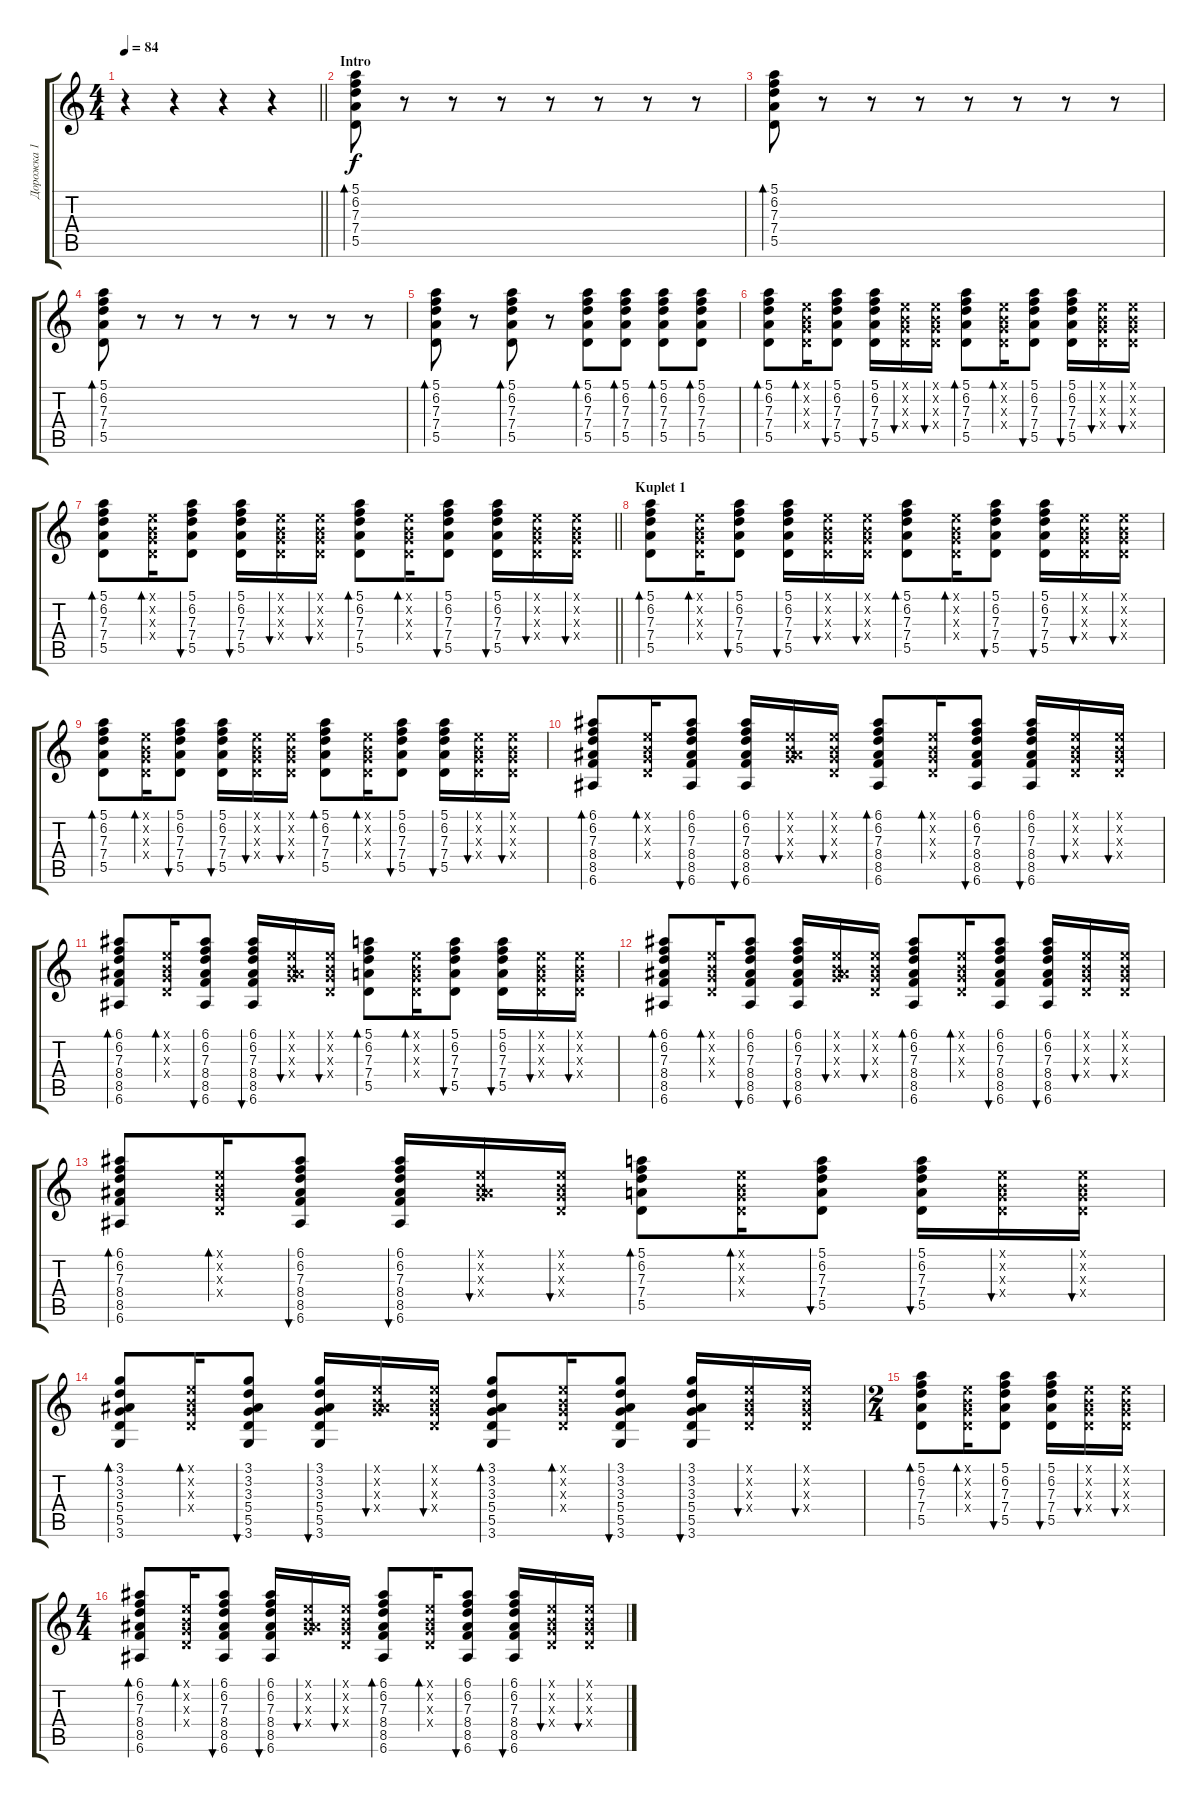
\track ("Дорожка 1" "Дорожка 1") {instrument acousticguitarsteel}
\staff {score tabs}
\tuning (E4 B3 G3 D3 A2 E2) {hide}
\ts (4 4)
\tempo 84
\clef g2
\barLineRight lightlight
\ks c
r.4{dy f instrument acousticguitarsteel} r.4 r.4 r.4 |
\section ("" "Intro")
(5.1 6.2 7.3 7.4 5.5).8{bd 60} r.8 r.8 r.8 r.8 r.8 r.8 r.8 |
(5.1 6.2 7.3 7.4 5.5).8{bd 60} r.8 r.8 r.8 r.8 r.8 r.8 r.8 |
(5.1 6.2 7.3 7.4 5.5).8{bd 60} r.8 r.8 r.8 r.8 r.8 r.8 r.8 |
(5.1 6.2 7.3 7.4 5.5).8{bd 60} r.8 (5.1 6.2 7.3 7.4 5.5).8{bd 60} r.8 (5.1 6.2 7.3 7.4 5.5).8{bd 60} (5.1 6.2 7.3 7.4 5.5).8{bd 60} (5.1 6.2 7.3 7.4 5.5).8{bd 60} (5.1 6.2 7.3 7.4 5.5).8{bd 60} |
(5.1 6.2 7.3 7.4 5.5).8{bd 60} (0.1{x} 0.2{x} 0.3{x} 0.4{x}).16{bd 60} (5.1 6.2 7.3 7.4 5.5).8{bu 60} (5.1 6.2 7.3 7.4 5.5).16{bu 60} (0.1{x} 0.2{x} 0.3{x} 0.4{x}).16{bu 60} (0.1{x} 0.2{x} 0.3{x} 0.4{x}).16{bu 60} (5.1 6.2 7.3 7.4 5.5).8{bd 60} (0.1{x} 0.2{x} 0.3{x} 0.4{x}).16{bd 60} (5.1 6.2 7.3 7.4 5.5).8{bu 60} (5.1 6.2 7.3 7.4 5.5).16{bu 60} (0.1{x} 0.2{x} 0.3{x} 0.4{x}).16{bu 60} (0.1{x} 0.2{x} 0.3{x} 0.4{x}).16{bu 60} |
\barLineRight lightlight
(5.1 6.2 7.3 7.4 5.5).8{bd 60} (0.1{x} 0.2{x} 0.3{x} 0.4{x}).16{bd 60} (5.1 6.2 7.3 7.4 5.5).8{bu 60} (5.1 6.2 7.3 7.4 5.5).16{bu 60} (0.1{x} 0.2{x} 0.3{x} 0.4{x}).16{bu 60} (0.1{x} 0.2{x} 0.3{x} 0.4{x}).16{bu 60} (5.1 6.2 7.3 7.4 5.5).8{bd 60} (0.1{x} 0.2{x} 0.3{x} 0.4{x}).16{bd 60} (5.1 6.2 7.3 7.4 5.5).8{bu 60} (5.1 6.2 7.3 7.4 5.5).16{bu 60} (0.1{x} 0.2{x} 0.3{x} 0.4{x}).16{bu 60} (0.1{x} 0.2{x} 0.3{x} 0.4{x}).16{bu 60} |
\section ("" "Kuplet 1")
(5.1 6.2 7.3 7.4 5.5).8{bd 60} (0.1{x} 0.2{x} 0.3{x} 0.4{x}).16{bd 60} (5.1 6.2 7.3 7.4 5.5).8{bu 60} (5.1 6.2 7.3 7.4 5.5).16{bu 60} (0.1{x} 0.2{x} 0.3{x} 0.4{x}).16{bu 60} (0.1{x} 0.2{x} 0.3{x} 0.4{x}).16{bu 60} (5.1 6.2 7.3 7.4 5.5).8{bd 60} (0.1{x} 0.2{x} 0.3{x} 0.4{x}).16{bd 60} (5.1 6.2 7.3 7.4 5.5).8{bu 60} (5.1 6.2 7.3 7.4 5.5).16{bu 60} (0.1{x} 0.2{x} 0.3{x} 0.4{x}).16{bu 60} (0.1{x} 0.2{x} 0.3{x} 0.4{x}).16{bu 60} |
(5.1 6.2 7.3 7.4 5.5).8{bd 60} (0.1{x} 0.2{x} 0.3{x} 0.4{x}).16{bd 60} (5.1 6.2 7.3 7.4 5.5).8{bu 60} (5.1 6.2 7.3 7.4 5.5).16{bu 60} (0.1{x} 0.2{x} 0.3{x} 0.4{x}).16{bu 60} (0.1{x} 0.2{x} 0.3{x} 0.4{x}).16{bu 60} (5.1 6.2 7.3 7.4 5.5).8{bd 60} (0.1{x} 0.2{x} 0.3{x} 0.4{x}).16{bd 60} (5.1 6.2 7.3 7.4 5.5).8{bu 60} (5.1 6.2 7.3 7.4 5.5).16{bu 60} (0.1{x} 0.2{x} 0.3{x} 0.4{x}).16{bu 60} (0.1{x} 0.2{x} 0.3{x} 0.4{x}).16{bu 60} |
(6.1 6.2 7.3 8.4 8.5 6.6).8{bd 60} (0.1{x} 0.2{x} 0.3{x} 0.4{x}).16{bd 60} (6.1 6.2 7.3 8.4 8.5 6.6).8{bu 60} (6.1 6.2 7.3 8.4 8.5 6.6).16{bu 60} (0.1{x} 0.2{x} 0.3{x} 8.4{x}).16{bu 60} (0.1{x} 0.2{x} 0.3{x} 0.4{x}).16{bu 60} (6.1 6.2 7.3 8.4 8.5 6.6).8{bd 60} (0.1{x} 0.2{x} 0.3{x} 0.4{x}).16{bd 60} (6.1 6.2 7.3 8.4 8.5 6.6).8{bu 60} (6.1 6.2 7.3 8.4 8.5 6.6).16{bu 60} (0.1{x} 0.2{x} 0.3{x} 0.4{x}).16{bu 60} (0.1{x} 0.2{x} 0.3{x} 0.4{x}).16{bu 60} |
(6.1 6.2 7.3 8.4 8.5 6.6).8{bd 60} (0.1{x} 0.2{x} 0.3{x} 0.4{x}).16{bd 60} (6.1 6.2 7.3 8.4 8.5 6.6).8{bu 60} (6.1 6.2 7.3 8.4 8.5 6.6).16{bu 60} (0.1{x} 0.2{x} 0.3{x} 8.4{x}).16{bu 60} (0.1{x} 0.2{x} 0.3{x} 0.4{x}).16{bu 60} (5.1 6.2 7.3 7.4 5.5).8{bd 60} (0.1{x} 0.2{x} 0.3{x} 0.4{x}).16{bd 60} (5.1 6.2 7.3 7.4 5.5).8{bu 60} (5.1 6.2 7.3 7.4 5.5).16{bu 60} (0.1{x} 0.2{x} 0.3{x} 0.4{x}).16{bu 60} (0.1{x} 0.2{x} 0.3{x} 0.4{x}).16{bu 60} |
(6.1 6.2 7.3 8.4 8.5 6.6).8{bd 60} (0.1{x} 0.2{x} 0.3{x} 0.4{x}).16{bd 60} (6.1 6.2 7.3 8.4 8.5 6.6).8{bu 60} (6.1 6.2 7.3 8.4 8.5 6.6).16{bu 60} (0.1{x} 0.2{x} 0.3{x} 8.4{x}).16{bu 60} (0.1{x} 0.2{x} 0.3{x} 0.4{x}).16{bu 60} (6.1 6.2 7.3 8.4 8.5 6.6).8{bd 60} (0.1{x} 0.2{x} 0.3{x} 0.4{x}).16{bd 60} (6.1 6.2 7.3 8.4 8.5 6.6).8{bu 60} (6.1 6.2 7.3 8.4 8.5 6.6).16{bu 60} (0.1{x} 0.2{x} 0.3{x} 0.4{x}).16{bu 60} (0.1{x} 0.2{x} 0.3{x} 0.4{x}).16{bu 60} |
(6.1 6.2 7.3 8.4 8.5 6.6).8{bd 60} (0.1{x} 0.2{x} 0.3{x} 0.4{x}).16{bd 60} (6.1 6.2 7.3 8.4 8.5 6.6).8{bu 60} (6.1 6.2 7.3 8.4 8.5 6.6).16{bu 60} (0.1{x} 0.2{x} 0.3{x} 8.4{x}).16{bu 60} (0.1{x} 0.2{x} 0.3{x} 0.4{x}).16{bu 60} (5.1 6.2 7.3 7.4 5.5).8{bd 60} (0.1{x} 0.2{x} 0.3{x} 0.4{x}).16{bd 60} (5.1 6.2 7.3 7.4 5.5).8{bu 60} (5.1 6.2 7.3 7.4 5.5).16{bu 60} (0.1{x} 0.2{x} 0.3{x} 0.4{x}).16{bu 60} (0.1{x} 0.2{x} 0.3{x} 0.4{x}).16{bu 60} |
(3.1 3.2 3.3 5.4 5.5 3.6).8{bd 60} (0.1{x} 0.2{x} 0.3{x} 0.4{x}).16{bd 60} (3.1 3.2 3.3 5.4 5.5 3.6).8{bu 60} (3.1 3.2 3.3 5.4 5.5 3.6).16{bu 60} (0.1{x} 0.2{x} 0.3{x} 8.4{x}).16{bu 60} (0.1{x} 0.2{x} 0.3{x} 0.4{x}).16{bu 60} (3.1 3.2 3.3 5.4 5.5 3.6).8{bd 60} (0.1{x} 0.2{x} 0.3{x} 0.4{x}).16{bd 60} (3.1 3.2 3.3 5.4 5.5 3.6).8{bu 60} (3.1 3.2 3.3 5.4 5.5 3.6).16{bu 60} (0.1{x} 0.2{x} 0.3{x} 0.4{x}).16{bu 60} (0.1{x} 0.2{x} 0.3{x} 0.4{x}).16{bu 60} |
\ts (2 4)
(5.1 6.2 7.3 7.4 5.5).8{bd 60} (0.1{x} 0.2{x} 0.3{x} 0.4{x}).16{bd 60} (5.1 6.2 7.3 7.4 5.5).8{bu 60} (5.1 6.2 7.3 7.4 5.5).16{bu 60} (0.1{x} 0.2{x} 0.3{x} 0.4{x}).16{bu 60} (0.1{x} 0.2{x} 0.3{x} 0.4{x}).16{bu 60} |
\ts (4 4)
(6.1 6.2 7.3 8.4 8.5 6.6).8{bd 60} (0.1{x} 0.2{x} 0.3{x} 0.4{x}).16{bd 60} (6.1 6.2 7.3 8.4 8.5 6.6).8{bu 60} (6.1 6.2 7.3 8.4 8.5 6.6).16{bu 60} (0.1{x} 0.2{x} 0.3{x} 8.4{x}).16{bu 60} (0.1{x} 0.2{x} 0.3{x} 0.4{x}).16{bu 60} (6.1 6.2 7.3 8.4 8.5 6.6).8{bd 60} (0.1{x} 0.2{x} 0.3{x} 0.4{x}).16{bd 60} (6.1 6.2 7.3 8.4 8.5 6.6).8{bu 60} (6.1 6.2 7.3 8.4 8.5 6.6).16{bu 60} (0.1{x} 0.2{x} 0.3{x} 0.4{x}).16{bu 60} (0.1{x} 0.2{x} 0.3{x} 0.4{x}).16{bu 60}
